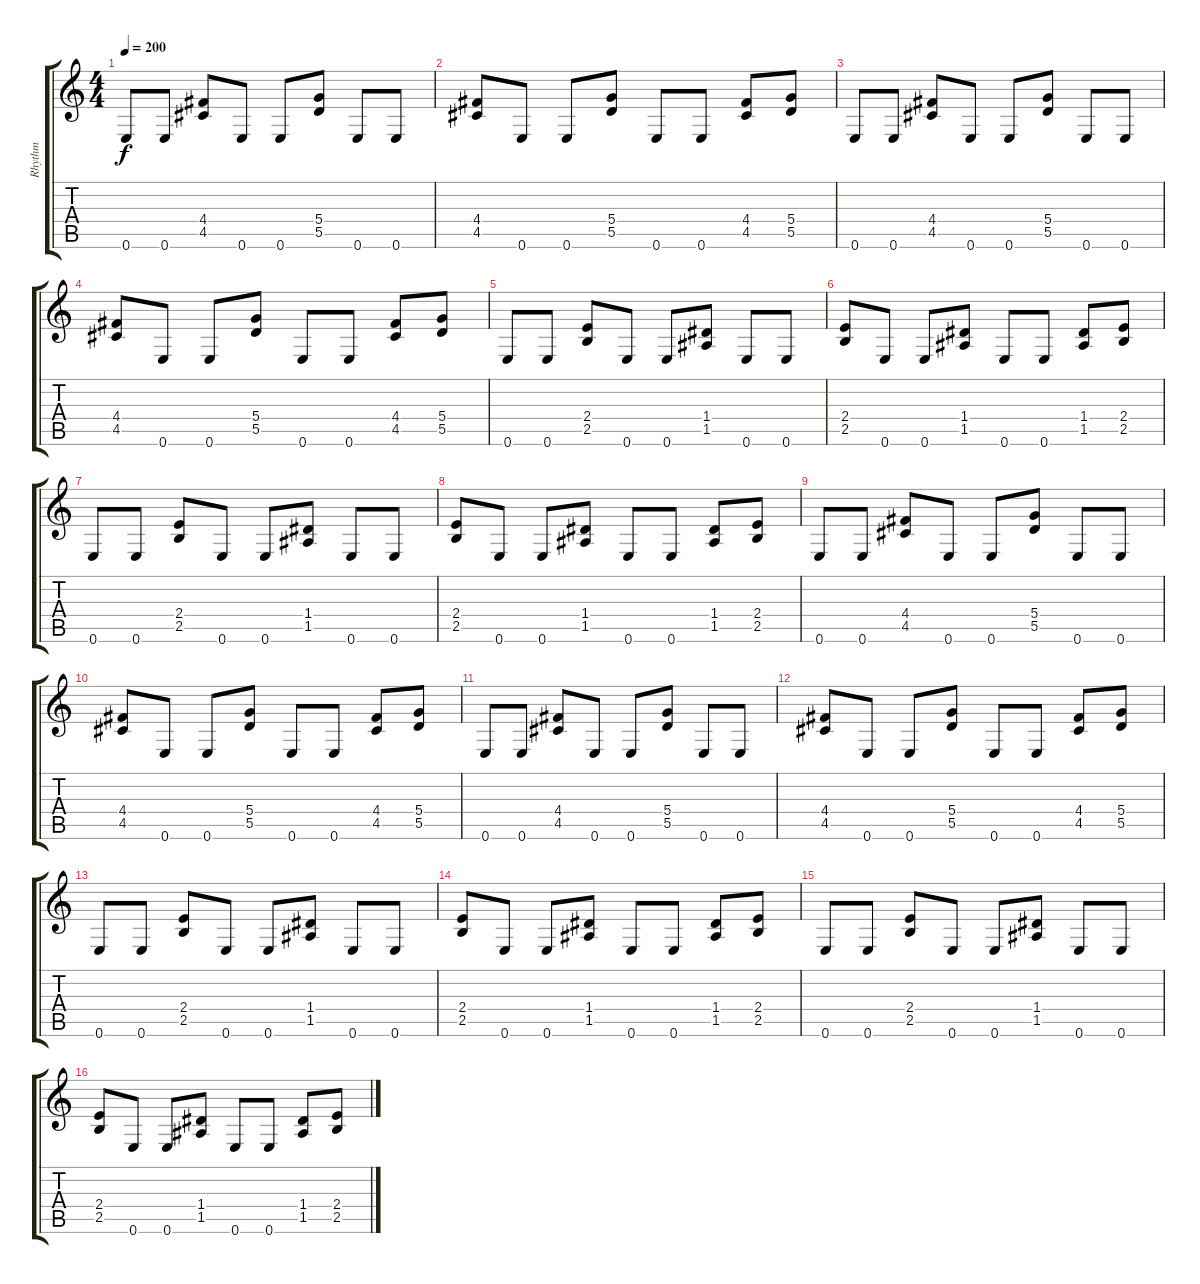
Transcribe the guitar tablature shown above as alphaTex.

\track ("Rhythm" "Rhythm") {instrument distortionguitar}
\staff {score tabs}
\tuning (E4 B3 G3 D3 A2 E2) {hide}
\ts (4 4)
\tempo 200
\clef g2
\ks c
0.6.8{dy f} 0.6.8 (4.4 4.5).8 0.6.8 0.6.8 (5.4 5.5).8 0.6.8 0.6.8 |
(4.4 4.5).8 0.6.8 0.6.8 (5.4 5.5).8 0.6.8 0.6.8 (4.4 4.5).8 (5.4 5.5).8 |
0.6.8 0.6.8 (4.4 4.5).8 0.6.8 0.6.8 (5.4 5.5).8 0.6.8 0.6.8 |
(4.4 4.5).8 0.6.8 0.6.8 (5.4 5.5).8 0.6.8 0.6.8 (4.4 4.5).8 (5.4 5.5).8 |
0.6.8 0.6.8 (2.4 2.5).8 0.6.8 0.6.8 (1.4 1.5).8 0.6.8 0.6.8 |
(2.4 2.5).8 0.6.8 0.6.8 (1.4 1.5).8 0.6.8 0.6.8 (1.4 1.5).8 (2.4 2.5).8 |
0.6.8 0.6.8 (2.4 2.5).8 0.6.8 0.6.8 (1.4 1.5).8 0.6.8 0.6.8 |
(2.4 2.5).8 0.6.8 0.6.8 (1.4 1.5).8 0.6.8 0.6.8 (1.4 1.5).8 (2.4 2.5).8 |
0.6.8 0.6.8 (4.4 4.5).8 0.6.8 0.6.8 (5.4 5.5).8 0.6.8 0.6.8 |
(4.4 4.5).8 0.6.8 0.6.8 (5.4 5.5).8 0.6.8 0.6.8 (4.4 4.5).8 (5.4 5.5).8 |
0.6.8 0.6.8 (4.4 4.5).8 0.6.8 0.6.8 (5.4 5.5).8 0.6.8 0.6.8 |
(4.4 4.5).8 0.6.8 0.6.8 (5.4 5.5).8 0.6.8 0.6.8 (4.4 4.5).8 (5.4 5.5).8 |
0.6.8 0.6.8 (2.4 2.5).8 0.6.8 0.6.8 (1.4 1.5).8 0.6.8 0.6.8 |
(2.4 2.5).8 0.6.8 0.6.8 (1.4 1.5).8 0.6.8 0.6.8 (1.4 1.5).8 (2.4 2.5).8 |
0.6.8 0.6.8 (2.4 2.5).8 0.6.8 0.6.8 (1.4 1.5).8 0.6.8 0.6.8 |
(2.4 2.5).8 0.6.8 0.6.8 (1.4 1.5).8 0.6.8 0.6.8 (1.4 1.5).8 (2.4 2.5).8
